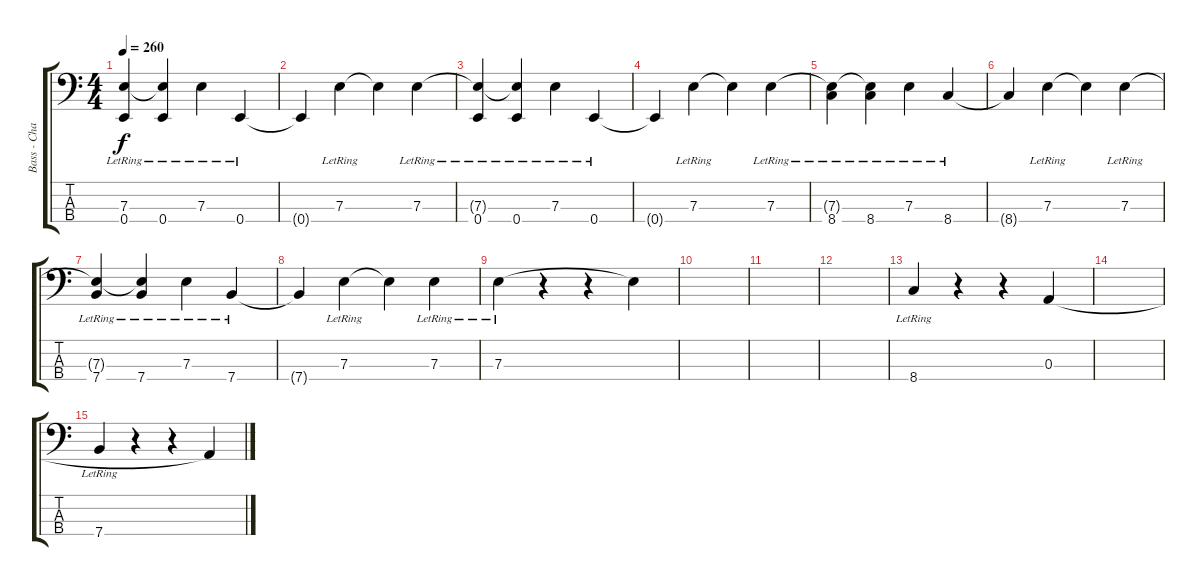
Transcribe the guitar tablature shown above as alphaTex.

\track ("Bass - Chaim Laroz" "Bass - Cha") {instrument electricbassfinger}
\staff {score tabs}
\tuning (G2 D2 A1 E1) {hide}
\ts (4 4)
\tempo 260
\clef f4
\ks c
(7.3{t} 0.4{lr}).4{dy f} (7.3{t} 0.4{lr}).4 7.3{lr}.4 0.4{lr}.4 |
0.4{t}.4 7.3{lr}.4 7.3{t}.4 7.3{lr}.4 |
(7.3{t} 0.4{lr}).4 (7.3{t} 0.4{lr}).4 7.3{lr}.4 0.4{lr}.4 |
0.4{t}.4 7.3{lr}.4 7.3{t}.4 7.3{lr}.4 |
(7.3{t} 8.4{lr}).4 (7.3{t} 8.4{lr}).4 7.3{lr}.4 8.4{lr}.4 |
8.4{t}.4 7.3{lr}.4 7.3{t}.4 7.3{lr}.4 |
(7.3{t} 7.4{lr}).4 (7.3{t} 7.4{lr}).4 7.3{lr}.4 7.4{lr}.4 |
7.4{t}.4 7.3{lr}.4 7.3{t}.4 7.3{lr}.4 |
7.3{lr}.4 r.4 r.4 7.3{t}.4 |
|
|
|
8.4{lr}.4 r.4 r.4 0.3.4 |
|
7.4{lr}.4 r.4 r.4 0.3{t}.4
